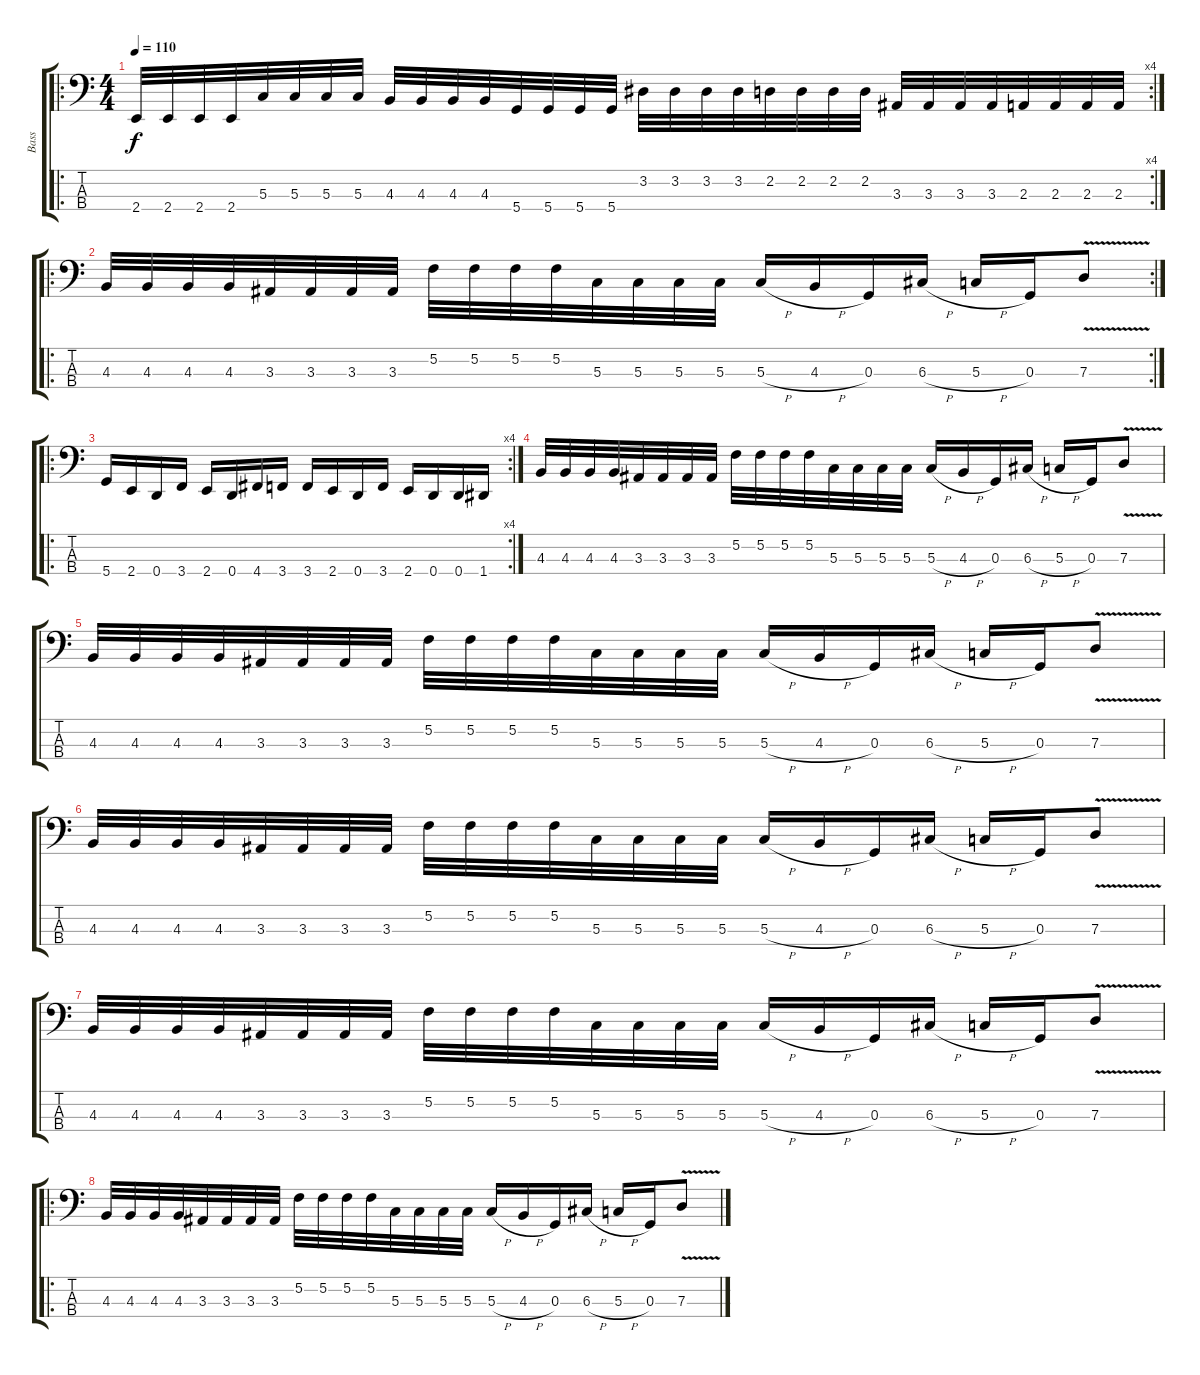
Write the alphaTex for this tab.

\track ("Bass" "Bass") {instrument electricbassfinger}
\staff {score tabs}
\tuning (F2 C2 G1 D1) {hide}
\ro
\rc 4
\ts (4 4)
\tempo 110
\clef f4
\ks c
2.4.32{dy f} 2.4.32 2.4.32 2.4.32 5.3.32 5.3.32 5.3.32 5.3.32 4.3.32 4.3.32 4.3.32 4.3.32 5.4.32 5.4.32 5.4.32 5.4.32 3.2.32 3.2.32 3.2.32 3.2.32 2.2.32 2.2.32 2.2.32 2.2.32 3.3.32 3.3.32 3.3.32 3.3.32 2.3.32 2.3.32 2.3.32 2.3.32 |
\ro
\rc 2
4.3.32 4.3.32 4.3.32 4.3.32 3.3.32 3.3.32 3.3.32 3.3.32 5.2.32 5.2.32 5.2.32 5.2.32 5.3.32 5.3.32 5.3.32 5.3.32 5.3{h}.16 4.3{h}.16 0.3.16 6.3{h}.16 5.3{h}.16 0.3.16 7.3{v}.8 |
\ro
\rc 4
5.4.16 2.4.16 0.4.16 3.4.16 2.4.16 0.4.16 4.4.16 3.4.16 3.4.16 2.4.16 0.4.16 3.4.16 2.4.16 0.4.16 0.4.16 1.4.16 |
4.3.32 4.3.32 4.3.32 4.3.32 3.3.32 3.3.32 3.3.32 3.3.32 5.2.32 5.2.32 5.2.32 5.2.32 5.3.32 5.3.32 5.3.32 5.3.32 5.3{h}.16 4.3{h}.16 0.3.16 6.3{h}.16 5.3{h}.16 0.3.16 7.3{v}.8 |
4.3.32 4.3.32 4.3.32 4.3.32 3.3.32 3.3.32 3.3.32 3.3.32 5.2.32 5.2.32 5.2.32 5.2.32 5.3.32 5.3.32 5.3.32 5.3.32 5.3{h}.16 4.3{h}.16 0.3.16 6.3{h}.16 5.3{h}.16 0.3.16 7.3{v}.8 |
4.3.32 4.3.32 4.3.32 4.3.32 3.3.32 3.3.32 3.3.32 3.3.32 5.2.32 5.2.32 5.2.32 5.2.32 5.3.32 5.3.32 5.3.32 5.3.32 5.3{h}.16 4.3{h}.16 0.3.16 6.3{h}.16 5.3{h}.16 0.3.16 7.3{v}.8 |
4.3.32 4.3.32 4.3.32 4.3.32 3.3.32 3.3.32 3.3.32 3.3.32 5.2.32 5.2.32 5.2.32 5.2.32 5.3.32 5.3.32 5.3.32 5.3.32 5.3{h}.16 4.3{h}.16 0.3.16 6.3{h}.16 5.3{h}.16 0.3.16 7.3{v}.8 |
\ro
4.3.32 4.3.32 4.3.32 4.3.32 3.3.32 3.3.32 3.3.32 3.3.32 5.2.32 5.2.32 5.2.32 5.2.32 5.3.32 5.3.32 5.3.32 5.3.32 5.3{h}.16 4.3{h}.16 0.3.16 6.3{h}.16 5.3{h}.16 0.3.16 7.3{v}.8
